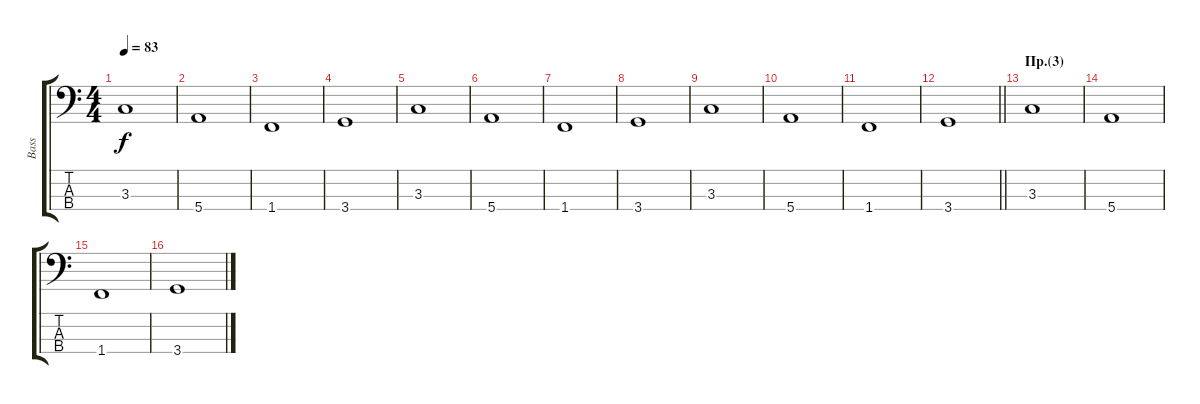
\track ("Bass" "Bass") {instrument electricbassfinger}
\staff {score tabs}
\tuning (G2 D2 A1 E1) {hide}
\ts (4 4)
\tempo 83
\clef f4
\ks c
3.3.1{dy f} |
5.4.1 |
1.4.1 |
3.4.1 |
3.3.1 |
5.4.1 |
1.4.1 |
3.4.1 |
3.3.1 |
5.4.1 |
1.4.1 |
\barLineRight lightlight
3.4.1 |
\section ("" "Пр.(3)")
3.3.1 |
5.4.1 |
1.4.1 |
3.4.1
